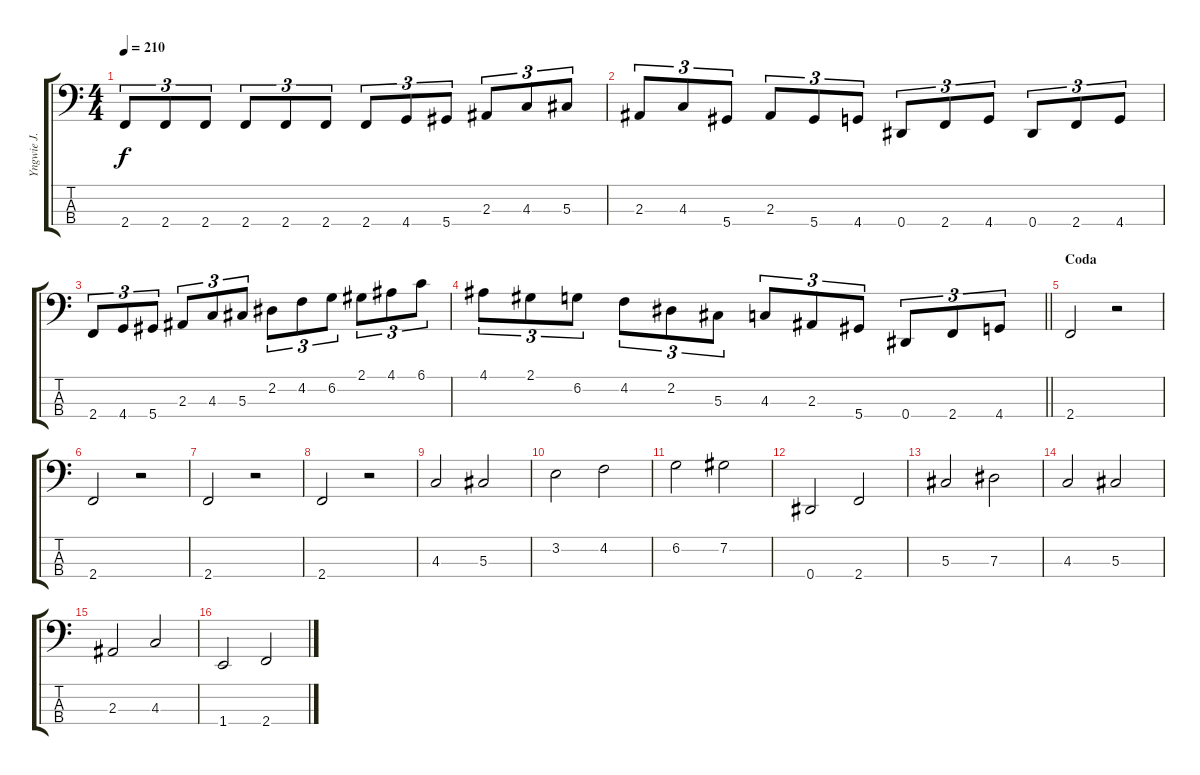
\track ("Yngwie J. Malmsteen " "Yngwie J. ") {instrument electricbasspick}
\staff {score tabs}
\tuning (Gb2 Db2 Ab1 Eb1) {hide}
\ts (4 4)
\tempo 210
\clef f4
\ks c
2.4.8{tu (3 2) dy f} 2.4.8{tu (3 2)} 2.4.8{tu (3 2)} 2.4.8{tu (3 2)} 2.4.8{tu (3 2)} 2.4.8{tu (3 2)} 2.4.8{tu (3 2)} 4.4.8{tu (3 2)} 5.4.8{tu (3 2)} 2.3.8{tu (3 2)} 4.3.8{tu (3 2)} 5.3.8{tu (3 2)} |
2.3.8{tu (3 2)} 4.3.8{tu (3 2)} 5.4.8{tu (3 2)} 2.3.8{tu (3 2)} 5.4.8{tu (3 2)} 4.4.8{tu (3 2)} 0.4.8{tu (3 2)} 2.4.8{tu (3 2)} 4.4.8{tu (3 2)} 0.4.8{tu (3 2)} 2.4.8{tu (3 2)} 4.4.8{tu (3 2)} |
2.4.8{tu (3 2)} 4.4.8{tu (3 2)} 5.4.8{tu (3 2)} 2.3.8{tu (3 2)} 4.3.8{tu (3 2)} 5.3.8{tu (3 2)} 2.2.8{tu (3 2)} 4.2.8{tu (3 2)} 6.2.8{tu (3 2)} 2.1.8{tu (3 2)} 4.1.8{tu (3 2)} 6.1.8{tu (3 2)} |
\barLineRight lightlight
4.1.8{tu (3 2)} 2.1.8{tu (3 2)} 6.2.8{tu (3 2)} 4.2.8{tu (3 2)} 2.2.8{tu (3 2)} 5.3.8{tu (3 2)} 4.3.8{tu (3 2)} 2.3.8{tu (3 2)} 5.4.8{tu (3 2)} 0.4.8{tu (3 2)} 2.4.8{tu (3 2)} 4.4.8{tu (3 2)} |
\section ("" "Coda")
2.4.2 r.2 |
2.4.2 r.2 |
2.4.2 r.2 |
2.4.2 r.2 |
4.3.2 5.3.2 |
3.2.2 4.2.2 |
6.2.2 7.2.2 |
0.4.2 2.4.2 |
5.3.2 7.3.2 |
4.3.2 5.3.2 |
2.3.2 4.3.2 |
1.4.2 2.4.2
